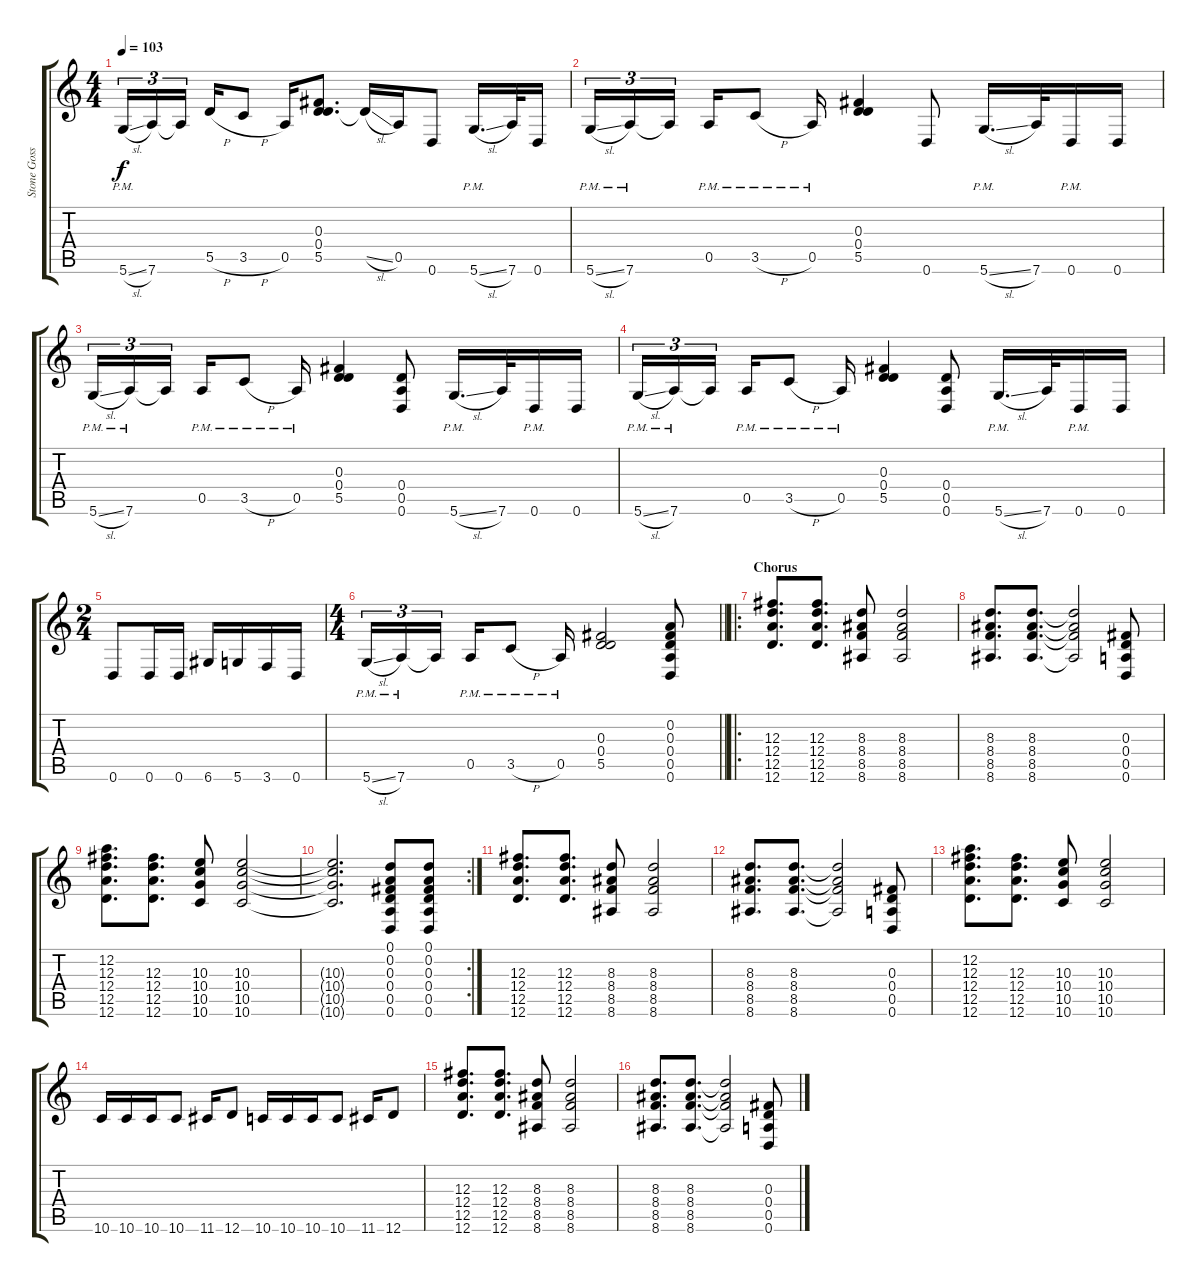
\track ("Stone Gossard" "Stone Goss") {instrument distortionguitar}
\staff {score tabs}
\tuning (D4 A3 Gb3 D3 A2 D2) {hide}
\ts (4 4)
\tempo 103
\clef g2
\ks c
5.6{sl pm}.16{tu (3 2) dy f} 7.6.16{tu (3 2)} 7.6{t}.16{tu (3 2) beam splitsecondary} 5.5{h}.16 3.5{h}.8 0.5.16 (0.3 0.4 5.5).8{d} 5.5{sl t}.16 0.5.16 0.6.8 5.6{sl pm}.16{d} 7.6.32 0.6.16 |
5.6{sl pm}.16{tu (3 2)} 7.6{pm}.16{tu (3 2)} 7.6{t}.16{tu (3 2) beam splitsecondary} 0.5{pm}.16 3.5{h pm}.8 0.5{pm}.16 (0.3 0.4 5.5).4 0.6.8 5.6{sl pm}.16{d} 7.6.32 0.6{pm}.16 0.6.16 |
5.6{sl pm}.16{tu (3 2)} 7.6{pm}.16{tu (3 2)} 7.6{t}.16{tu (3 2) beam splitsecondary} 0.5{pm}.16 3.5{h pm}.8 0.5{pm}.16 (0.3 0.4 5.5).4 (0.4 0.5 0.6).8 5.6{sl pm}.16{d} 7.6.32 0.6{pm}.16 0.6.16 |
5.6{sl pm}.16{tu (3 2)} 7.6{pm}.16{tu (3 2)} 7.6{t}.16{tu (3 2) beam splitsecondary} 0.5{pm}.16 3.5{h pm}.8 0.5{pm}.16 (0.3 0.4 5.5).4 (0.4 0.5 0.6).8 5.6{sl pm}.16{d} 7.6.32 0.6{pm}.16 0.6.16 |
\ts (2 4)
0.6.8 0.6.16 0.6.16 6.6.16 5.6.16 3.6.16 0.6.16 |
\ts (4 4)
\barLineRight lightlight
5.6{sl pm}.16{tu (3 2)} 7.6{pm}.16{tu (3 2)} 7.6{t}.16{tu (3 2) beam splitsecondary} 0.5{pm}.16 3.5{h pm}.8 0.5{pm}.16 (0.3 0.4 5.5).2 (0.2 0.3 0.4 0.5 0.6).8 |
\ro
\section ("" "Chorus")
(12.3 12.4 12.5 12.6).8{d} (12.3 12.4 12.5 12.6).8{d} (8.3 8.4 8.5 8.6).8 (8.3 8.4 8.5 8.6).2 |
(8.3 8.4 8.5 8.6).8{d} (8.3 8.4 8.5 8.6).8{d} (8.3{t} 8.4{t} 8.5{t} 8.6{t}).2 (0.3 0.4 0.5 0.6).8 |
(12.2 12.3 12.4 12.5 12.6).8{d} (12.3 12.4 12.5 12.6).8{d} (10.3 10.4 10.5 10.6).8 (10.3 10.4 10.5 10.6).2 |
\rc 2
(10.3{t} 10.4{t} 10.5{t} 10.6{t}).2{d} (0.1 0.2 0.3 0.4 0.5 0.6).8 (0.1 0.2 0.3 0.4 0.5 0.6).8 |
(12.3 12.4 12.5 12.6).8{d} (12.3 12.4 12.5 12.6).8{d} (8.3 8.4 8.5 8.6).8 (8.3 8.4 8.5 8.6).2 |
(8.3 8.4 8.5 8.6).8{d} (8.3 8.4 8.5 8.6).8{d} (8.3{t} 8.4{t} 8.5{t} 8.6{t}).2 (0.3 0.4 0.5 0.6).8 |
(12.2 12.3 12.4 12.5 12.6).8{d} (12.3 12.4 12.5 12.6).8{d} (10.3 10.4 10.5 10.6).8 (10.3 10.4 10.5 10.6).2 |
10.6.16 10.6.16 10.6.16 10.6.8 11.6.16 12.6.8 10.6.16 10.6.16 10.6.16 10.6.8 11.6.16 12.6.8 |
(12.3 12.4 12.5 12.6).8{d} (12.3 12.4 12.5 12.6).8{d} (8.3 8.4 8.5 8.6).8 (8.3 8.4 8.5 8.6).2 |
(8.3 8.4 8.5 8.6).8{d} (8.3 8.4 8.5 8.6).8{d} (8.3{t} 8.4{t} 8.5{t} 8.6{t}).2 (0.3 0.4 0.5 0.6).8
